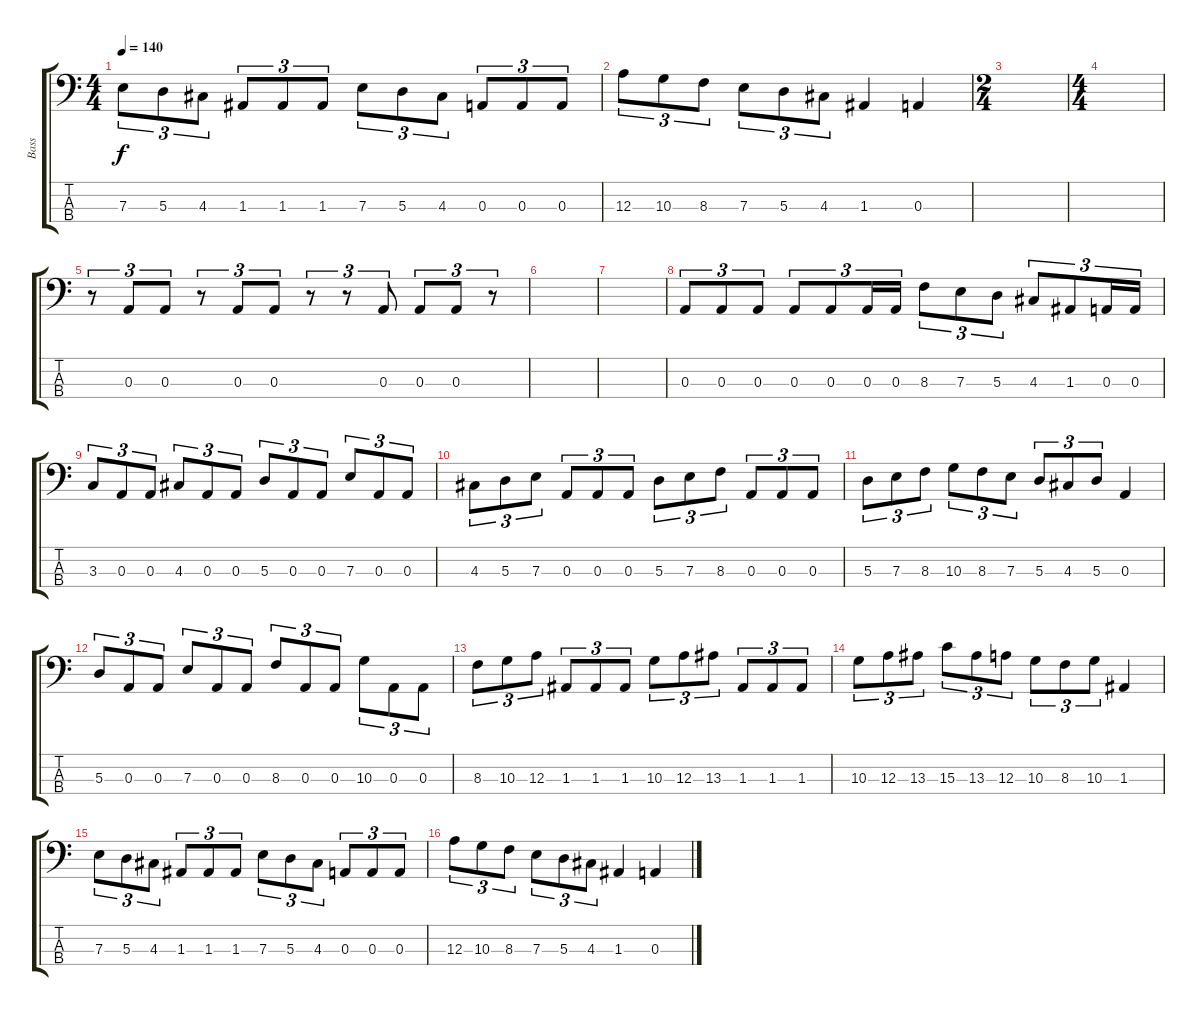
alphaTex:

\track ("Bass" "Bass") {instrument electricbassfinger}
\staff {score tabs}
\tuning (G2 D2 A1 E1) {hide}
\ts (4 4)
\tempo 140
\clef f4
\ks c
7.3.8{tu (3 2) dy f} 5.3.8{tu (3 2)} 4.3.8{tu (3 2)} 1.3.8{tu (3 2)} 1.3.8{tu (3 2)} 1.3.8{tu (3 2)} 7.3.8{tu (3 2)} 5.3.8{tu (3 2)} 4.3.8{tu (3 2)} 0.3.8{tu (3 2)} 0.3.8{tu (3 2)} 0.3.8{tu (3 2)} |
12.3.8{tu (3 2)} 10.3.8{tu (3 2)} 8.3.8{tu (3 2)} 7.3.8{tu (3 2)} 5.3.8{tu (3 2)} 4.3.8{tu (3 2)} 1.3.4 0.3.4 |
\ts (2 4)
|
\ts (4 4)
|
r.8{tu (3 2) instrument slapbass1} 0.3.8{tu (3 2)} 0.3.8{tu (3 2)} r.8{tu (3 2)} 0.3.8{tu (3 2)} 0.3.8{tu (3 2)} r.8{tu (3 2)} r.8{tu (3 2)} 0.3.8{tu (3 2)} 0.3.8{tu (3 2)} 0.3.8{tu (3 2)} r.8{tu (3 2)} |
|
|
0.3.8{tu (3 2)} 0.3.8{tu (3 2)} 0.3.8{tu (3 2)} 0.3.8{tu (3 2)} 0.3.8{tu (3 2)} 0.3.16{tu (3 2)} 0.3.16{tu (3 2)} 8.3.8{tu (3 2)} 7.3.8{tu (3 2)} 5.3.8{tu (3 2)} 4.3.8{tu (3 2)} 1.3.8{tu (3 2)} 0.3.16{tu (3 2)} 0.3.16{tu (3 2)} |
3.3.8{tu (3 2) balance 10 instrument electricbassfinger} 0.3.8{tu (3 2)} 0.3.8{tu (3 2)} 4.3.8{tu (3 2)} 0.3.8{tu (3 2)} 0.3.8{tu (3 2)} 5.3.8{tu (3 2)} 0.3.8{tu (3 2)} 0.3.8{tu (3 2)} 7.3.8{tu (3 2)} 0.3.8{tu (3 2)} 0.3.8{tu (3 2)} |
4.3.8{tu (3 2)} 5.3.8{tu (3 2)} 7.3.8{tu (3 2)} 0.3.8{tu (3 2)} 0.3.8{tu (3 2)} 0.3.8{tu (3 2)} 5.3.8{tu (3 2)} 7.3.8{tu (3 2)} 8.3.8{tu (3 2)} 0.3.8{tu (3 2)} 0.3.8{tu (3 2)} 0.3.8{tu (3 2)} |
5.3.8{tu (3 2)} 7.3.8{tu (3 2)} 8.3.8{tu (3 2)} 10.3.8{tu (3 2)} 8.3.8{tu (3 2)} 7.3.8{tu (3 2)} 5.3.8{tu (3 2)} 4.3.8{tu (3 2)} 5.3.8{tu (3 2)} 0.3.4 |
5.3.8{tu (3 2)} 0.3.8{tu (3 2)} 0.3.8{tu (3 2)} 7.3.8{tu (3 2)} 0.3.8{tu (3 2)} 0.3.8{tu (3 2)} 8.3.8{tu (3 2)} 0.3.8{tu (3 2)} 0.3.8{tu (3 2)} 10.3.8{tu (3 2)} 0.3.8{tu (3 2)} 0.3.8{tu (3 2)} |
8.3.8{tu (3 2)} 10.3.8{tu (3 2)} 12.3.8{tu (3 2)} 1.3.8{tu (3 2)} 1.3.8{tu (3 2)} 1.3.8{tu (3 2)} 10.3.8{tu (3 2)} 12.3.8{tu (3 2)} 13.3.8{tu (3 2)} 1.3.8{tu (3 2)} 1.3.8{tu (3 2)} 1.3.8{tu (3 2)} |
10.3.8{tu (3 2)} 12.3.8{tu (3 2)} 13.3.8{tu (3 2)} 15.3.8{tu (3 2)} 13.3.8{tu (3 2)} 12.3.8{tu (3 2)} 10.3.8{tu (3 2)} 8.3.8{tu (3 2)} 10.3.8{tu (3 2)} 1.3.4 |
7.3.8{tu (3 2)} 5.3.8{tu (3 2)} 4.3.8{tu (3 2)} 1.3.8{tu (3 2)} 1.3.8{tu (3 2)} 1.3.8{tu (3 2)} 7.3.8{tu (3 2)} 5.3.8{tu (3 2)} 4.3.8{tu (3 2)} 0.3.8{tu (3 2)} 0.3.8{tu (3 2)} 0.3.8{tu (3 2)} |
12.3.8{tu (3 2)} 10.3.8{tu (3 2)} 8.3.8{tu (3 2)} 7.3.8{tu (3 2)} 5.3.8{tu (3 2)} 4.3.8{tu (3 2)} 1.3.4 0.3.4
